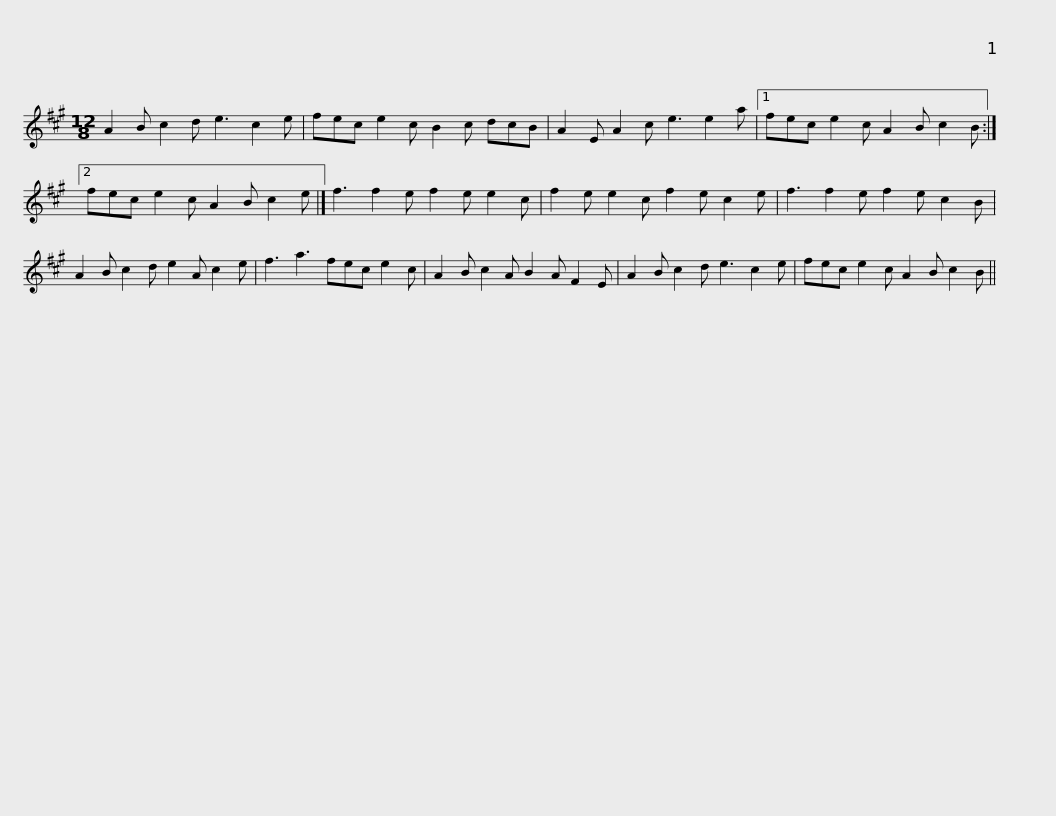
X:1
L:1/8
M:12/8
I:linebreak $
K:A
V:1 treble
V:1
 A2 B c2 d e3 c2 e | fec e2 c B2 c dcB | A2 E A2 c e3 e2 a |1 fec e2 c A2 B c2 B :|2$ fec e2 c A2 B c2 e |] %5
 f3 f2 e f2 e e2 c | f2 e e2 c f2 e c2 e | f3 f2 e f2 e c2 B | A2 B c2 d e2 A c2 e |$ f3 a3 fec e2 c | %10
 A2 B c2 A B2 A F2 E | A2 B c2 d e3 c2 e | fec e2 c A2 B c2 B || %13
